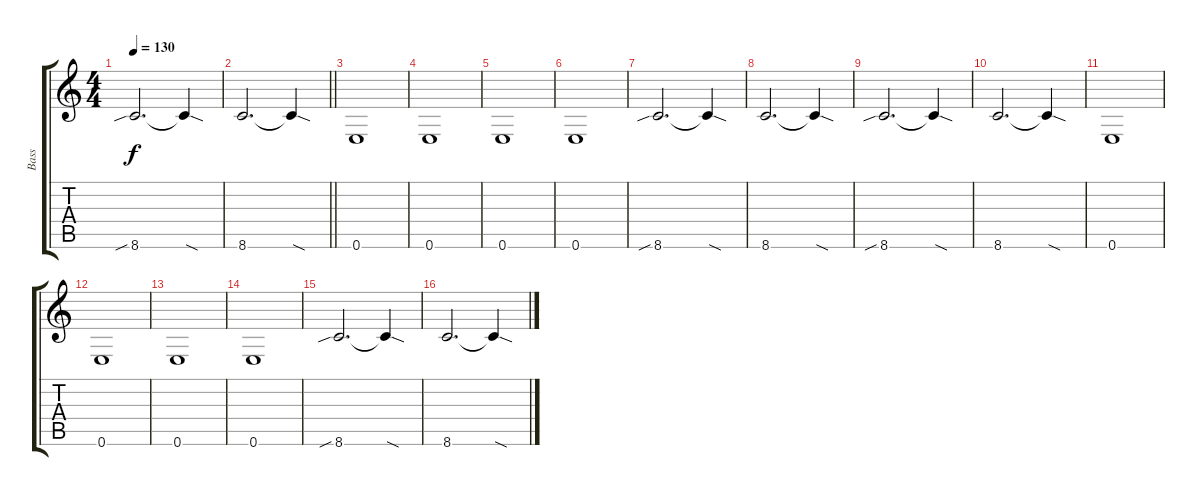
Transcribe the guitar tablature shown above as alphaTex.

\track ("Bass" "Bass") {instrument electricbassfinger}
\staff {score tabs}
\tuning (E4 B3 G3 D3 A2 E2) {hide}
\ts (4 4)
\tempo 130
\clef g2
\ks c
8.6{sib}.2{d dy f} 8.6{sod t}.4 |
\barLineRight lightlight
8.6.2{d} 8.6{sod t}.4 |
0.6.1 |
0.6.1 |
0.6.1 |
0.6.1 |
8.6{sib}.2{d} 8.6{sod t}.4 |
8.6.2{d} 8.6{sod t}.4 |
8.6{sib}.2{d} 8.6{sod t}.4 |
8.6.2{d} 8.6{sod t}.4 |
0.6.1 |
0.6.1 |
0.6.1 |
0.6.1 |
8.6{sib}.2{d} 8.6{sod t}.4 |
8.6.2{d} 8.6{sod t}.4
